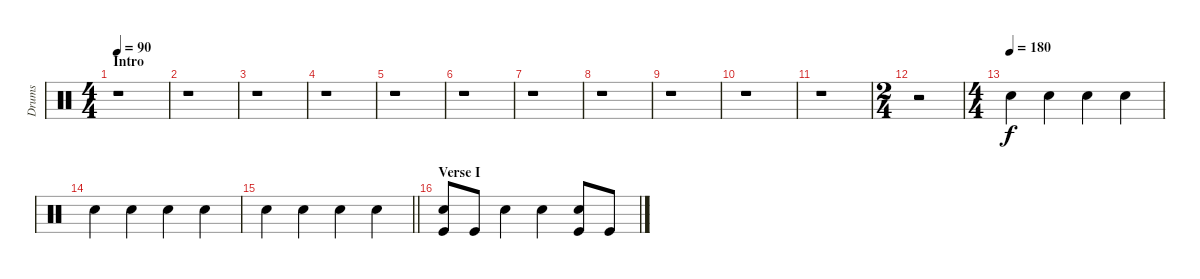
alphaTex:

\track ("Drums" "Drums") {instrument percussion}
\staff {score}
\articulation defaults
\ts (4 4)
\section ("" "Intro")
\tempo 90
\clef neutral
\ks aminor
r.1{dy f} |
r.1 |
r.1 |
r.1 |
r.1 |
r.1 |
r.1 |
r.1 |
r.1 |
r.1 |
r.1 |
\ts (2 4)
r.2 |
\ts (4 4)
\tempo (180)
"Snare (hit) 2".4 "Snare (hit) 2".4 "Snare (hit) 2".4 "Snare (hit) 2".4 |
"Snare (hit) 2".4 "Snare (hit) 2".4 "Snare (hit) 2".4 "Snare (hit) 2".4 |
\barLineRight lightlight "Snare (hit) 2".4 "Snare (hit) 2".4 "Snare (hit) 2".4 "Snare (hit) 2".4
|
\section ("" "Verse I")
("Snare (hit) 2" "Kick (hit)").8 "Kick (hit)".8 "Snare (hit) 2".4 "Snare (hit) 2".4 ("Snare (hit) 2" "Kick (hit)").8 "Kick (hit)".8
